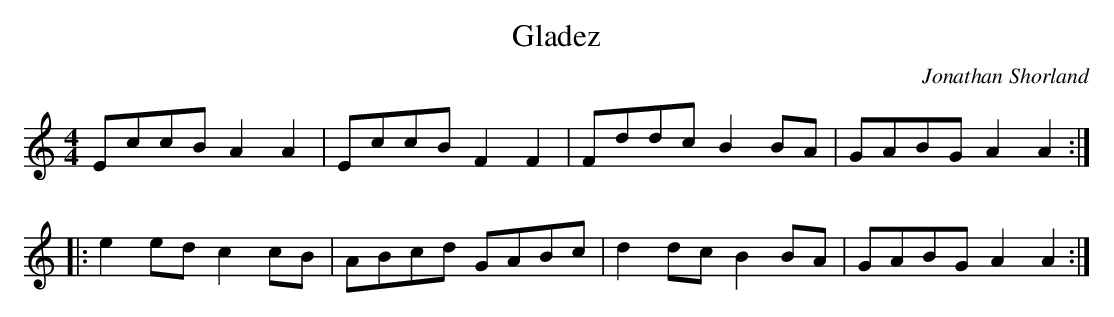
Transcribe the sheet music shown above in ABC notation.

X:1
T:Gladez
C:Jonathan Shorland
L:1/8
M:4/4
K:A minor
EccB A2A2 | EccB F2F2 | Fddc B2BA | GABG A2A2 :|
|: e2ed c2cB | ABcd GABc | d2dc B2BA | GABG A2A2 :|
